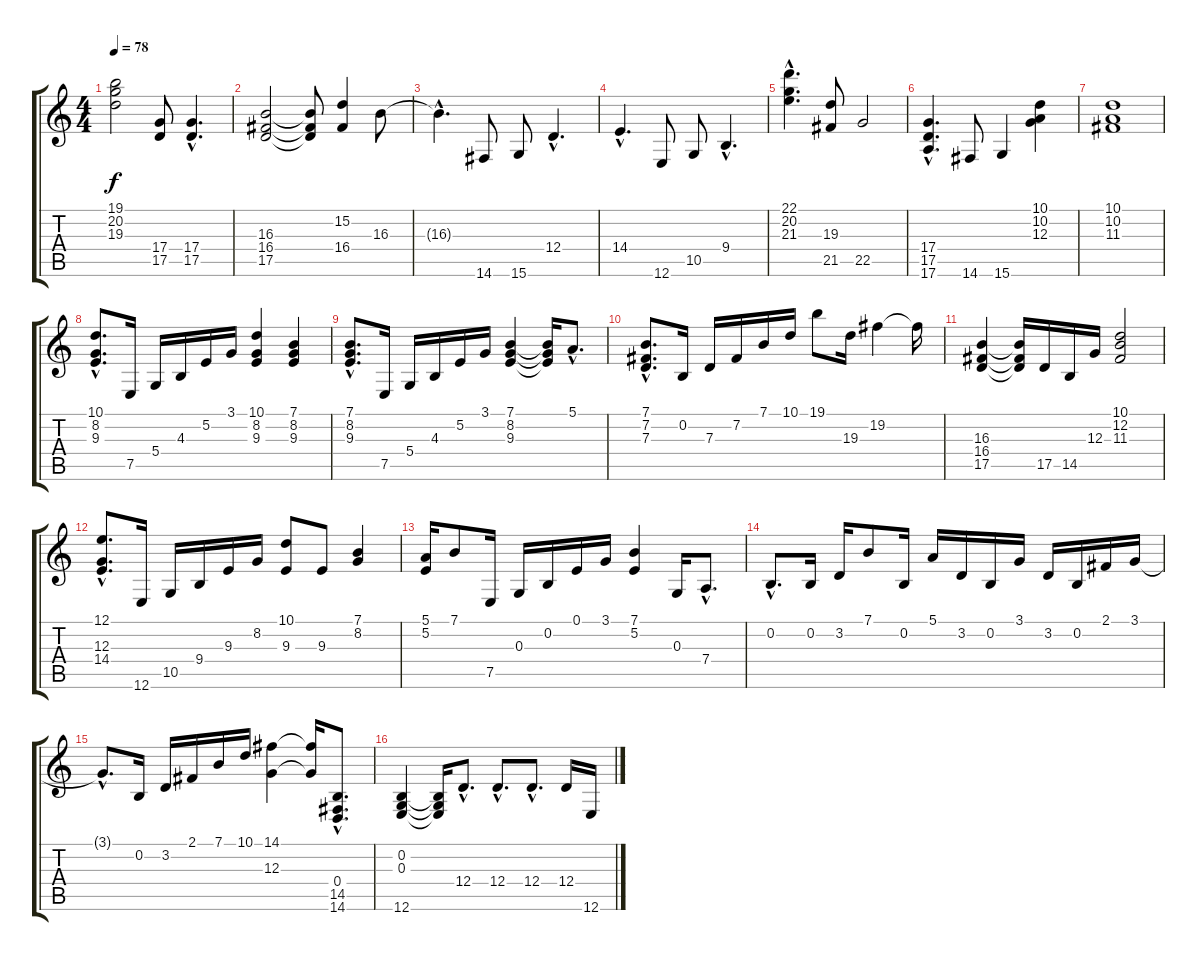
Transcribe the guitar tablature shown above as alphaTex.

\track "" {instrument acousticgrandpiano}
\staff {score tabs}
\tuning (E4 B3 G3 D3 A2 E2) {hide}
\ts (4 4)
\tempo 78
\clef g2
\ks c
(19.1{t} 20.2{t} 19.3{t}).2{dy f} (17.4 17.5).8 (17.4{hac} 17.5{hac}).4{d} |
(16.3 16.4 17.5).2 (16.3{t} 16.4{t} 17.5{t}).8 (15.2 16.4).4 16.3.8 |
16.3{hac t}.4{d} 14.6.8 15.6.8 12.4{hac}.4{d} |
14.4{hac}.4{d} 12.6.8 10.5.8 9.4{hac}.4{d} |
(22.1{hac} 20.2{hac} 21.3{hac}).4{d} (19.3 21.5).8 22.5.2 |
(17.4{hac} 17.5{hac} 17.6{hac}).4{d} 14.6.8 15.6.4 (10.1 10.2 12.3).4 |
(10.1 10.2 11.3).1 |
(10.1{hac} 8.2{hac} 9.3{hac}).8{d} 7.5.16 5.4.16 4.3.16 5.2.16 3.1.16 (10.1 8.2 9.3).4 (7.1 8.2 9.3).4 |
(7.1{hac} 8.2{hac} 9.3{hac}).8{d} 7.5.16 5.4.16 4.3.16 5.2.16 3.1.16 (7.1 8.2 9.3).4 (7.1{t} 8.2{t} 9.3{t}).16 5.1{hac}.8{d} |
(7.1{hac} 7.2{hac} 7.3{hac}).8{d} 0.2.16 7.3.16 7.2.16 7.1.16 10.1.16 19.1.8 19.3.16 19.2.4 19.2{t}.16 |
(16.3 16.4 17.5).4 (16.3{t} 16.4{t} 17.5{t}).16 17.5.16 14.5.16 12.3.16 (10.1 12.2 11.3).2 |
(12.1{hac} 12.3{hac} 14.4{hac}).8{d} 12.6.16 10.5.16 9.4.16 9.3.16 8.2.16 (10.1 9.3).8 9.3.8 (7.1 8.2).4 |
(5.1 5.2).16 7.1.8 7.5.16 0.3.16 0.2.16 0.1.16 3.1.16 (7.1 5.2).4 0.3.16 7.4{hac}.8{d} |
0.2{hac}.8{d} 0.2.16 3.2.16 7.1.8 0.2.16 5.1.16 3.2.16 0.2.16 3.1.16 3.2.16 0.2.16 2.1.16 3.1.16 |
3.1{hac t}.8{d} 0.2.16 3.2.16 2.1.16 7.1.16 10.1.16 (14.1 12.3).4 (14.1{t} 12.3{t}).16 (0.4{hac} 14.5{hac} 14.6{hac}).8{d} |
(0.2 0.3 12.6).4 (0.2{t} 0.3{t} 12.6{t}).16 12.4{hac}.8{d} 12.4{hac}.8{d} 12.4{hac}.8{d} 12.4.16 12.6.16
